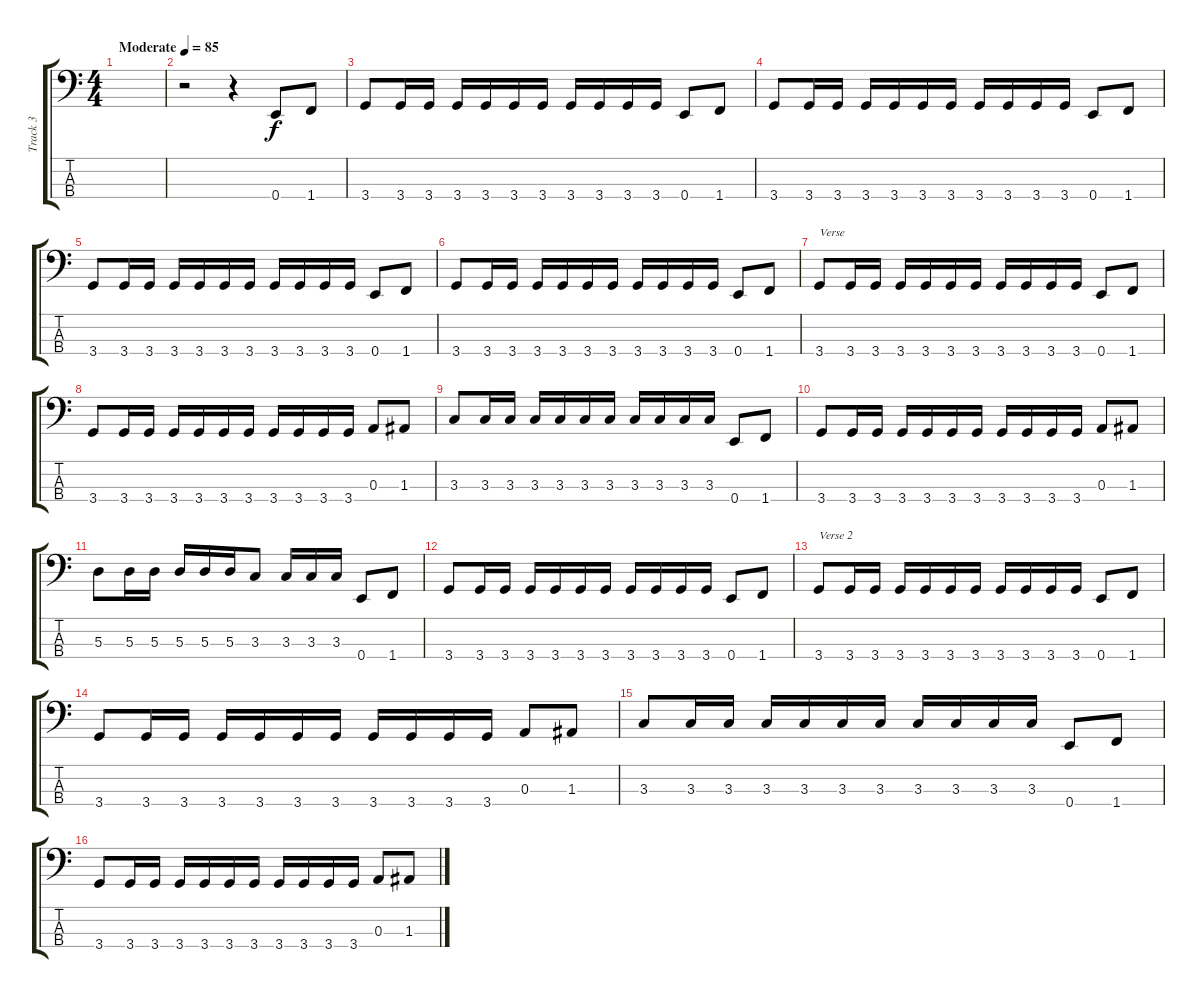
\track ("Track 3" "Track 3") {instrument electricbassfinger}
\staff {score tabs}
\tuning (G2 D2 A1 E1) {hide}
\ts (4 4)
\tempo (85 "Moderate")
\clef f4
\ks c
|
r.2 r.4 0.4.8 1.4.8 |
3.4.8 3.4.16 3.4.16 3.4.16 3.4.16 3.4.16 3.4.16 3.4.16 3.4.16 3.4.16 3.4.16 0.4.8 1.4.8 |
3.4.8 3.4.16 3.4.16 3.4.16 3.4.16 3.4.16 3.4.16 3.4.16 3.4.16 3.4.16 3.4.16 0.4.8 1.4.8 |
3.4.8 3.4.16 3.4.16 3.4.16 3.4.16 3.4.16 3.4.16 3.4.16 3.4.16 3.4.16 3.4.16 0.4.8 1.4.8 |
3.4.8 3.4.16 3.4.16 3.4.16 3.4.16 3.4.16 3.4.16 3.4.16 3.4.16 3.4.16 3.4.16 0.4.8 1.4.8 |
3.4.8{txt "Verse "} 3.4.16 3.4.16 3.4.16 3.4.16 3.4.16 3.4.16 3.4.16 3.4.16 3.4.16 3.4.16 0.4.8 1.4.8 |
3.4.8 3.4.16 3.4.16 3.4.16 3.4.16 3.4.16 3.4.16 3.4.16 3.4.16 3.4.16 3.4.16 0.3.8 1.3.8 |
3.3.8 3.3.16 3.3.16 3.3.16 3.3.16 3.3.16 3.3.16 3.3.16 3.3.16 3.3.16 3.3.16 0.4.8 1.4.8 |
3.4.8 3.4.16 3.4.16 3.4.16 3.4.16 3.4.16 3.4.16 3.4.16 3.4.16 3.4.16 3.4.16 0.3.8 1.3.8 |
5.3.8 5.3.16 5.3.16 5.3.16 5.3.16 5.3.16 3.3.8 3.3.16 3.3.16 3.3.16 0.4.8 1.4.8 |
3.4.8 3.4.16 3.4.16 3.4.16 3.4.16 3.4.16 3.4.16 3.4.16 3.4.16 3.4.16 3.4.16 0.4.8 1.4.8 |
3.4.8{txt "Verse 2"} 3.4.16 3.4.16 3.4.16 3.4.16 3.4.16 3.4.16 3.4.16 3.4.16 3.4.16 3.4.16 0.4.8 1.4.8 |
3.4.8 3.4.16 3.4.16 3.4.16 3.4.16 3.4.16 3.4.16 3.4.16 3.4.16 3.4.16 3.4.16 0.3.8 1.3.8 |
3.3.8 3.3.16 3.3.16 3.3.16 3.3.16 3.3.16 3.3.16 3.3.16 3.3.16 3.3.16 3.3.16 0.4.8 1.4.8 |
3.4.8 3.4.16 3.4.16 3.4.16 3.4.16 3.4.16 3.4.16 3.4.16 3.4.16 3.4.16 3.4.16 0.3.8 1.3.8
